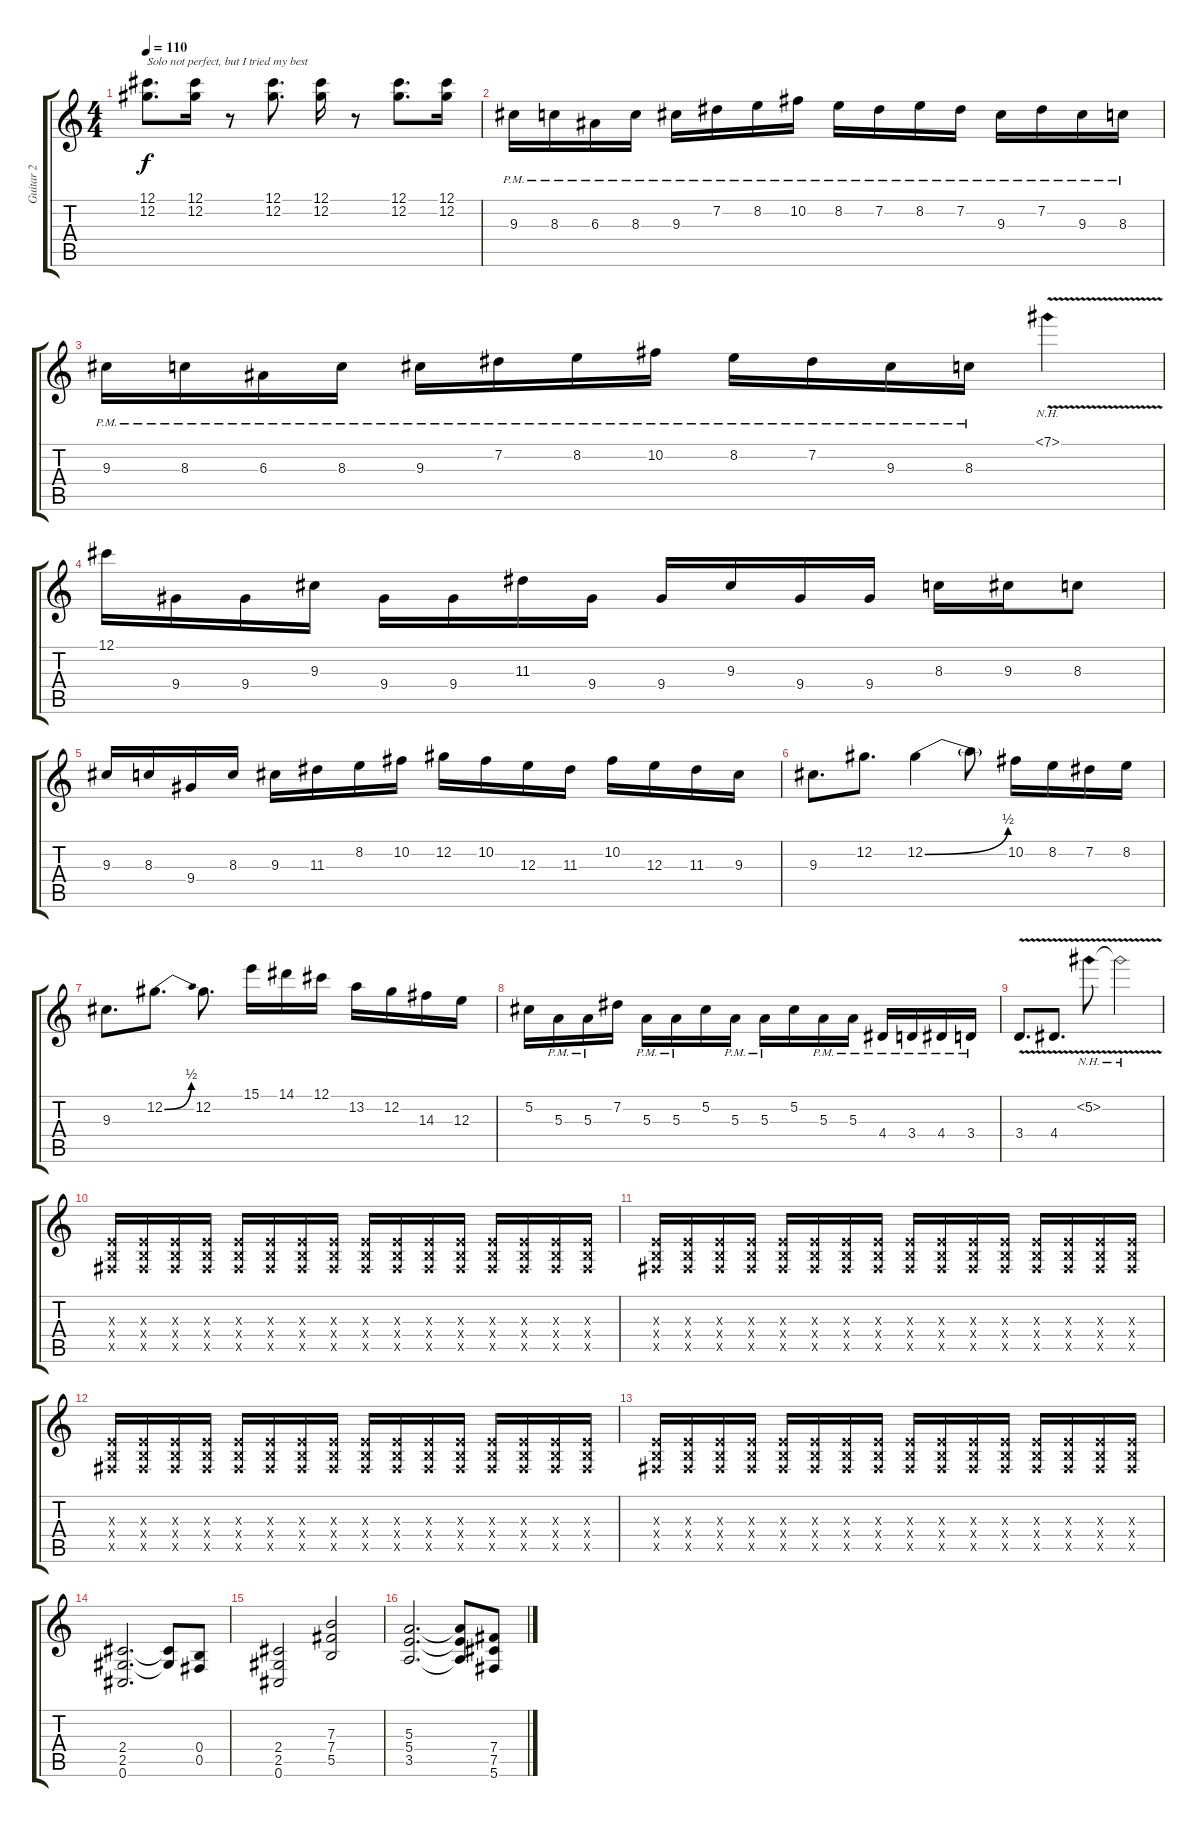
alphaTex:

\track ("Guitar 2" "Guitar 2") {instrument distortionguitar}
\staff {score tabs}
\tuning (Db4 Ab3 E3 B2 Gb2 Db2) {hide}
\ts (4 4)
\tempo 110
\clef g2
\ks c
(12.1 12.2).8{d txt "Solo not perfect, but I tried my best" dy f} (12.1 12.2).16 r.8 (12.1 12.2).8{d} (12.1 12.2).16 r.8 (12.1 12.2).8{d} (12.1 12.2).16 |
9.3{pm}.16 8.3{pm}.16 6.3{pm}.16 8.3{pm}.16 9.3{pm}.16 7.2{pm}.16 8.2{pm}.16 10.2{pm}.16 8.2{pm}.16 7.2{pm}.16 8.2{pm}.16 7.2{pm}.16 9.3{pm}.16 7.2{pm}.16 9.3{pm}.16 8.3{pm}.16 |
9.3{pm}.16 8.3{pm}.16 6.3{pm}.16 8.3{pm}.16 9.3{pm}.16 7.2{pm}.16 8.2{pm}.16 10.2{pm}.16 8.2{pm}.16 7.2{pm}.16 9.3{pm}.16 8.3{pm}.16 7.1{nh v}.4 |
12.1.16 9.4.16 9.4.16 9.3.16 9.4.16 9.4.16 11.3.16 9.4.16 9.4.16 9.3.16 9.4.16 9.4.16 8.3.16 9.3.16 8.3.8 |
9.3.16 8.3.16 9.4.16 8.3.16 9.3.16 11.3.16 8.2.16 10.2.16 12.2.16 10.2.16 12.3.16 11.3.16 10.2.16 12.3.16 11.3.16 9.3.16 |
9.3.8{d} 12.2.8{d} 12.2{be (bend 0 0 60 2)}.4 12.2{t}.8 10.2.16 8.2.16 7.2.16 8.2.16 |
9.3.8{d} 12.2{be (bend 0 0 60 2)}.8{d} 12.2.8{d} 15.1.16 14.1.16 12.1.16 13.2.16 12.2.16 14.3.16 12.3.16 |
5.2.16 5.3{pm}.16 5.3{pm}.16 7.2.16 5.3{pm}.16 5.3{pm}.16 5.2.16 5.3{pm}.16 5.3{pm}.16 5.2.16 5.3{pm}.16 5.3{pm}.16 4.4{pm}.16 3.4{pm}.16 4.4{pm}.16 3.4{pm}.16 |
3.4{v}.8{d} 4.4{v}.8{d} 5.2{nh v}.8 5.2{nh v t}.2 |
(0.3{x} 0.4{x} 0.5{x}).16 (0.3{x} 0.4{x} 0.5{x}).16 (0.3{x} 0.4{x} 0.5{x}).16 (0.3{x} 0.4{x} 0.5{x}).16 (0.3{x} 0.4{x} 0.5{x}).16 (0.3{x} 0.4{x} 0.5{x}).16 (0.3{x} 0.4{x} 0.5{x}).16 (0.3{x} 0.4{x} 0.5{x}).16 (0.3{x} 0.4{x} 0.5{x}).16 (0.3{x} 0.4{x} 0.5{x}).16 (0.3{x} 0.4{x} 0.5{x}).16 (0.3{x} 0.4{x} 0.5{x}).16 (0.3{x} 0.4{x} 0.5{x}).16 (0.3{x} 0.4{x} 0.5{x}).16 (0.3{x} 0.4{x} 0.5{x}).16 (0.3{x} 0.4{x} 0.5{x}).16 |
(0.3{x} 0.4{x} 0.5{x}).16 (0.3{x} 0.4{x} 0.5{x}).16 (0.3{x} 0.4{x} 0.5{x}).16 (0.3{x} 0.4{x} 0.5{x}).16 (0.3{x} 0.4{x} 0.5{x}).16 (0.3{x} 0.4{x} 0.5{x}).16 (0.3{x} 0.4{x} 0.5{x}).16 (0.3{x} 0.4{x} 0.5{x}).16 (0.3{x} 0.4{x} 0.5{x}).16 (0.3{x} 0.4{x} 0.5{x}).16 (0.3{x} 0.4{x} 0.5{x}).16 (0.3{x} 0.4{x} 0.5{x}).16 (0.3{x} 0.4{x} 0.5{x}).16 (0.3{x} 0.4{x} 0.5{x}).16 (0.3{x} 0.4{x} 0.5{x}).16 (0.3{x} 0.4{x} 0.5{x}).16 |
(0.3{x} 0.4{x} 0.5{x}).16 (0.3{x} 0.4{x} 0.5{x}).16 (0.3{x} 0.4{x} 0.5{x}).16 (0.3{x} 0.4{x} 0.5{x}).16 (0.3{x} 0.4{x} 0.5{x}).16 (0.3{x} 0.4{x} 0.5{x}).16 (0.3{x} 0.4{x} 0.5{x}).16 (0.3{x} 0.4{x} 0.5{x}).16 (0.3{x} 0.4{x} 0.5{x}).16 (0.3{x} 0.4{x} 0.5{x}).16 (0.3{x} 0.4{x} 0.5{x}).16 (0.3{x} 0.4{x} 0.5{x}).16 (0.3{x} 0.4{x} 0.5{x}).16 (0.3{x} 0.4{x} 0.5{x}).16 (0.3{x} 0.4{x} 0.5{x}).16 (0.3{x} 0.4{x} 0.5{x}).16 |
(0.3{x} 0.4{x} 0.5{x}).16 (0.3{x} 0.4{x} 0.5{x}).16 (0.3{x} 0.4{x} 0.5{x}).16 (0.3{x} 0.4{x} 0.5{x}).16 (0.3{x} 0.4{x} 0.5{x}).16 (0.3{x} 0.4{x} 0.5{x}).16 (0.3{x} 0.4{x} 0.5{x}).16 (0.3{x} 0.4{x} 0.5{x}).16 (0.3{x} 0.4{x} 0.5{x}).16 (0.3{x} 0.4{x} 0.5{x}).16 (0.3{x} 0.4{x} 0.5{x}).16 (0.3{x} 0.4{x} 0.5{x}).16 (0.3{x} 0.4{x} 0.5{x}).16 (0.3{x} 0.4{x} 0.5{x}).16 (0.3{x} 0.4{x} 0.5{x}).16 (0.3{x} 0.4{x} 0.5{x}).16 |
(2.4 2.5 0.6).2{d} (2.4{t} 2.5{t}).8 (0.4 0.5).8 |
(2.4 2.5 0.6).2 (7.3 7.4 5.5).2 |
(5.3 5.4 3.5).2{d} (5.3{t} 5.4{t} 3.5{t}).8 (7.4 7.5 5.6).8
